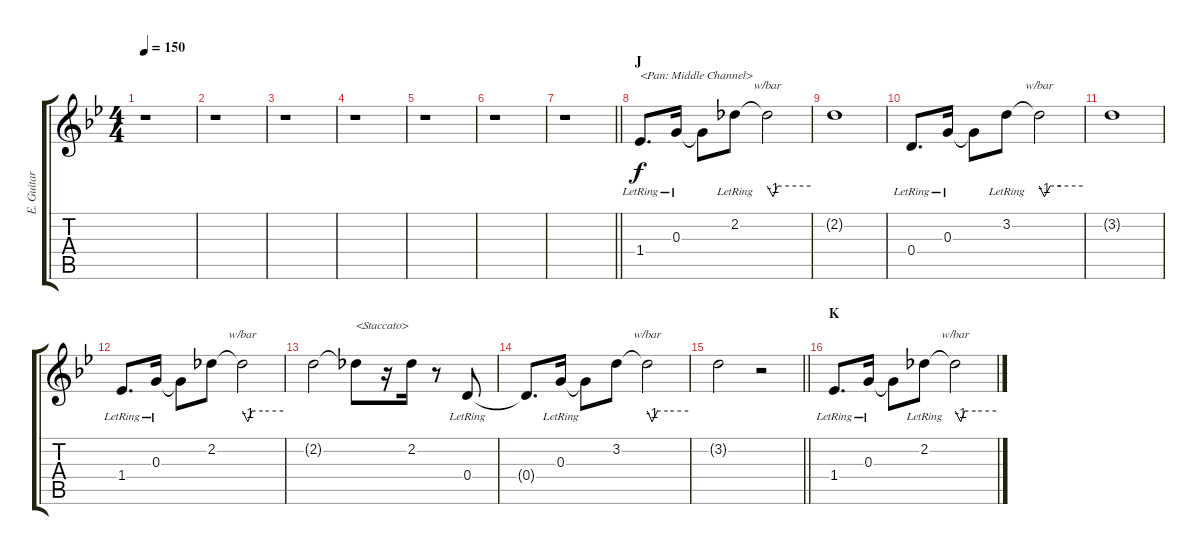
\track ("E. Guitar I" "E. Guitar ") {instrument overdrivenguitar}
\staff {score tabs}
\tuning (E4 B3 G3 D3 A2 E2) {hide}
\ts (4 4)
\tempo 150
\clef g2
\ks bb
r.1{dy f} |
r.1 |
r.1 |
r.1 |
r.1 |
r.1 |
\barLineRight lightlight
r.1 |
\section ("" "J")
1.4{lr}.8{d txt "<Pan: Middle Channel>" balance 8} 0.3{lr}.16 0.3{t}.8 2.2{lr}.8 2.2{t}.2{tbe (custom default 0 0 8 -4 14 0 30 0 60 0)} |
2.2{t}.1 |
0.4{lr}.8{d} 0.3{lr}.16 0.3{t}.8 3.2{lr}.8 3.2{t}.2{tbe (custom default 0 0 7 -4 15 0 30 0 60 0)} |
3.2{t}.1 |
1.4{lr}.8{d} 0.3{lr}.16 0.3{t}.8 2.2.8 2.2{t}.2{tbe (custom default 0 0 8 -4 14 0 30 0 60 0)} |
2.2{t}.2 2.2{t}.8{txt "<Staccato>"} r.16 2.2.16 r.8 0.4{lr}.8 |
0.4{t}.8{d} 0.3{lr}.16 0.3{t}.8 3.2.8 3.2{t}.2{tbe (custom default 0 0 7 -4 15 0 30 0 60 0)} |
\barLineRight lightlight
3.2{t}.2 r.2 |
\section ("" "K")
1.4{lr}.8{d} 0.3{lr}.16 0.3{t}.8 2.2{lr}.8 2.2{t}.2{tbe (custom default 0 0 8 -4 14 0 30 0 60 0)}
